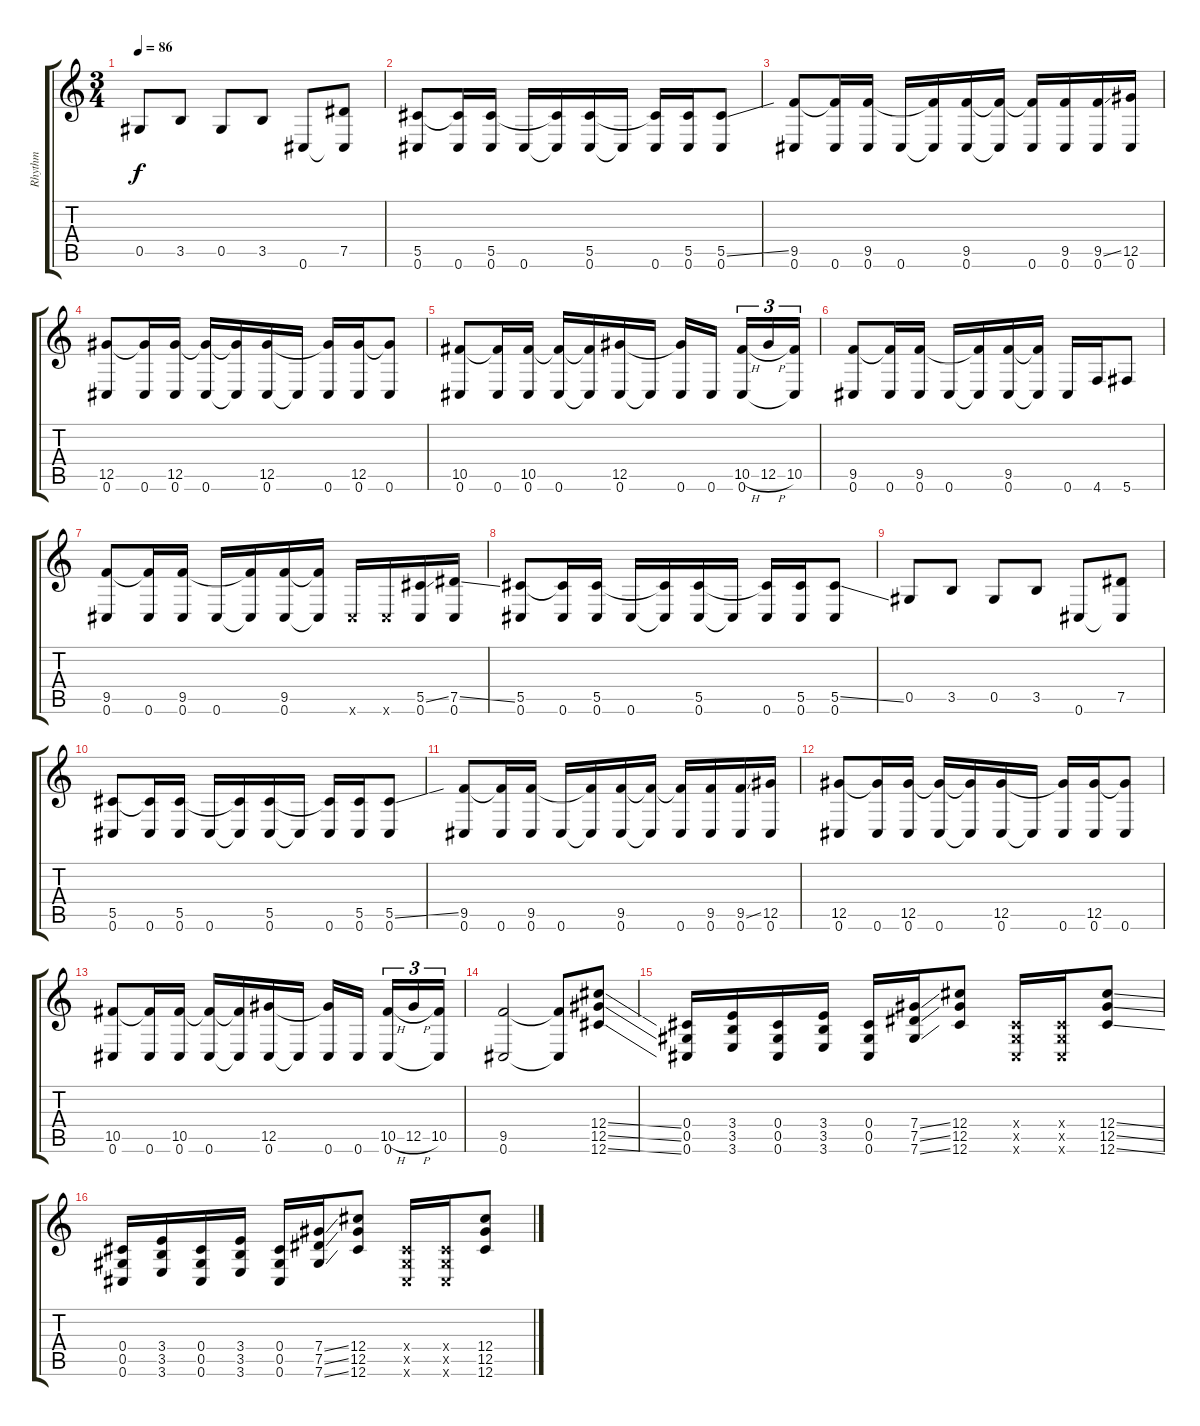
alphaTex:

\track ("Rhythm" "Rhythm") {instrument distortionguitar}
\staff {score tabs}
\tuning (Eb4 Bb3 Gb3 Db3 Ab2 Db2) {hide}
\ts (3 4)
\tempo 86
\clef g2
\ks c
0.5.8{dy f instrument electricguitarclean} 3.5.8 0.5.8 3.5.8 0.6.8 (7.5 0.6{t}).8 |
(5.5 0.6).8{instrument electricguitarclean} (5.5{t} 0.6).16 (5.5 0.6).16 0.6.16 (5.5{t} 0.6{t}).16 (5.5 0.6).16 0.6{t}.16 (5.5{t} 0.6).16 (5.5 0.6).16 (5.5{ss} 0.6).8 |
(9.5 0.6).8{instrument electricguitarclean} (9.5{t} 0.6).16 (9.5 0.6).16 0.6.16 (9.5{t} 0.6{t}).16 (9.5 0.6).16 (9.5{t} 0.6{t}).16 (9.5{t} 0.6).16 (9.5 0.6).16 (9.5{ss} 0.6).16 (12.5 0.6).16 |
(12.5 0.6).8{instrument electricguitarclean} (12.5{t} 0.6).16 (12.5 0.6).16 (12.5{t} 0.6).16 (12.5{t} 0.6{t}).16 (12.5 0.6).16 0.6{t}.16 (12.5{t} 0.6).16 (12.5 0.6).16 (12.5{t} 0.6).8 |
(10.5 0.6).8{instrument electricguitarclean} (10.5{t} 0.6).16 (10.5 0.6).16 (10.5{t} 0.6).16 (10.5{t} 0.6{t}).16 (12.5 0.6).16 0.6{t}.16 (12.5{t} 0.6).16 0.6.16 (10.5{h} 0.6).16{tu (3 2)} 12.5{h}.16{tu (3 2)} (10.5 0.6{t}).16{tu (3 2)} |
(9.5 0.6).8{instrument electricguitarclean} (9.5{t} 0.6).16 (9.5 0.6).16 0.6.16 (9.5{t} 0.6{t}).16 (9.5 0.6).16 (9.5{t} 0.6{t}).16 0.6.16 4.6.16 5.6.8 |
(9.5 0.6).8{instrument electricguitarclean} (9.5{t} 0.6).16 (9.5 0.6).16 0.6.16 (9.5{t} 0.6{t}).16 (9.5 0.6).16 (9.5{t} 0.6{t}).16 0.6{x}.16 0.6{x}.16 (5.5{ss} 0.6).16 (7.5{ss} 0.6).16 |
(5.5 0.6).8{instrument electricguitarclean} (5.5{t} 0.6).16 (5.5 0.6).16 0.6.16 (5.5{t} 0.6{t}).16 (5.5 0.6).16 0.6{t}.16 (5.5{t} 0.6).16 (5.5 0.6).16 (5.5{ss} 0.6).8 |
0.5.8{instrument electricguitarclean} 3.5.8 0.5.8 3.5.8 0.6.8 (7.5 0.6{t}).8 |
(5.5 0.6).8{instrument electricguitarclean} (5.5{t} 0.6).16 (5.5 0.6).16 0.6.16 (5.5{t} 0.6{t}).16 (5.5 0.6).16 0.6{t}.16 (5.5{t} 0.6).16 (5.5 0.6).16 (5.5{ss} 0.6).8 |
(9.5 0.6).8{instrument electricguitarclean} (9.5{t} 0.6).16 (9.5 0.6).16 0.6.16 (9.5{t} 0.6{t}).16 (9.5 0.6).16 (9.5{t} 0.6{t}).16 (9.5{t} 0.6).16 (9.5 0.6).16 (9.5{ss} 0.6).16 (12.5 0.6).16 |
(12.5 0.6).8{instrument electricguitarclean} (12.5{t} 0.6).16 (12.5 0.6).16 (12.5{t} 0.6).16 (12.5{t} 0.6{t}).16 (12.5 0.6).16 0.6{t}.16 (12.5{t} 0.6).16 (12.5 0.6).16 (12.5{t} 0.6).8 |
(10.5 0.6).8{instrument electricguitarclean} (10.5{t} 0.6).16 (10.5 0.6).16 (10.5{t} 0.6).16 (10.5{t} 0.6{t}).16 (12.5 0.6).16 0.6{t}.16 (12.5{t} 0.6).16 0.6.16 (10.5{h} 0.6).16{tu (3 2)} 12.5{h}.16{tu (3 2)} (10.5 0.6{t}).16{tu (3 2)} |
(9.5 0.6).2 (9.5{t} 0.6{t}).8 (12.4{ss} 12.5{ss} 12.6{ss}).8{volume 13 instrument distortionguitar} |
(0.4 0.5 0.6).16{instrument distortionguitar} (3.4 3.5 3.6).16 (0.4 0.5 0.6).16 (3.4 3.5 3.6).16 (0.4 0.5 0.6).16 (7.4{ss} 7.5{ss} 7.6{ss}).16 (12.4 12.5 12.6).8 (0.4{x} 0.5{x} 0.6{x}).16 (0.4{x} 0.5{x} 0.6{x}).16 (12.4{ss} 12.5{ss} 12.6{ss}).8 |
(0.4 0.5 0.6).16{instrument distortionguitar} (3.4 3.5 3.6).16 (0.4 0.5 0.6).16 (3.4 3.5 3.6).16 (0.4 0.5 0.6).16 (7.4{ss} 7.5{ss} 7.6{ss}).16 (12.4 12.5 12.6).8 (0.4{x} 0.5{x} 0.6{x}).16 (0.4{x} 0.5{x} 0.6{x}).16 (12.4{ss} 12.5{ss} 12.6{ss}).8
